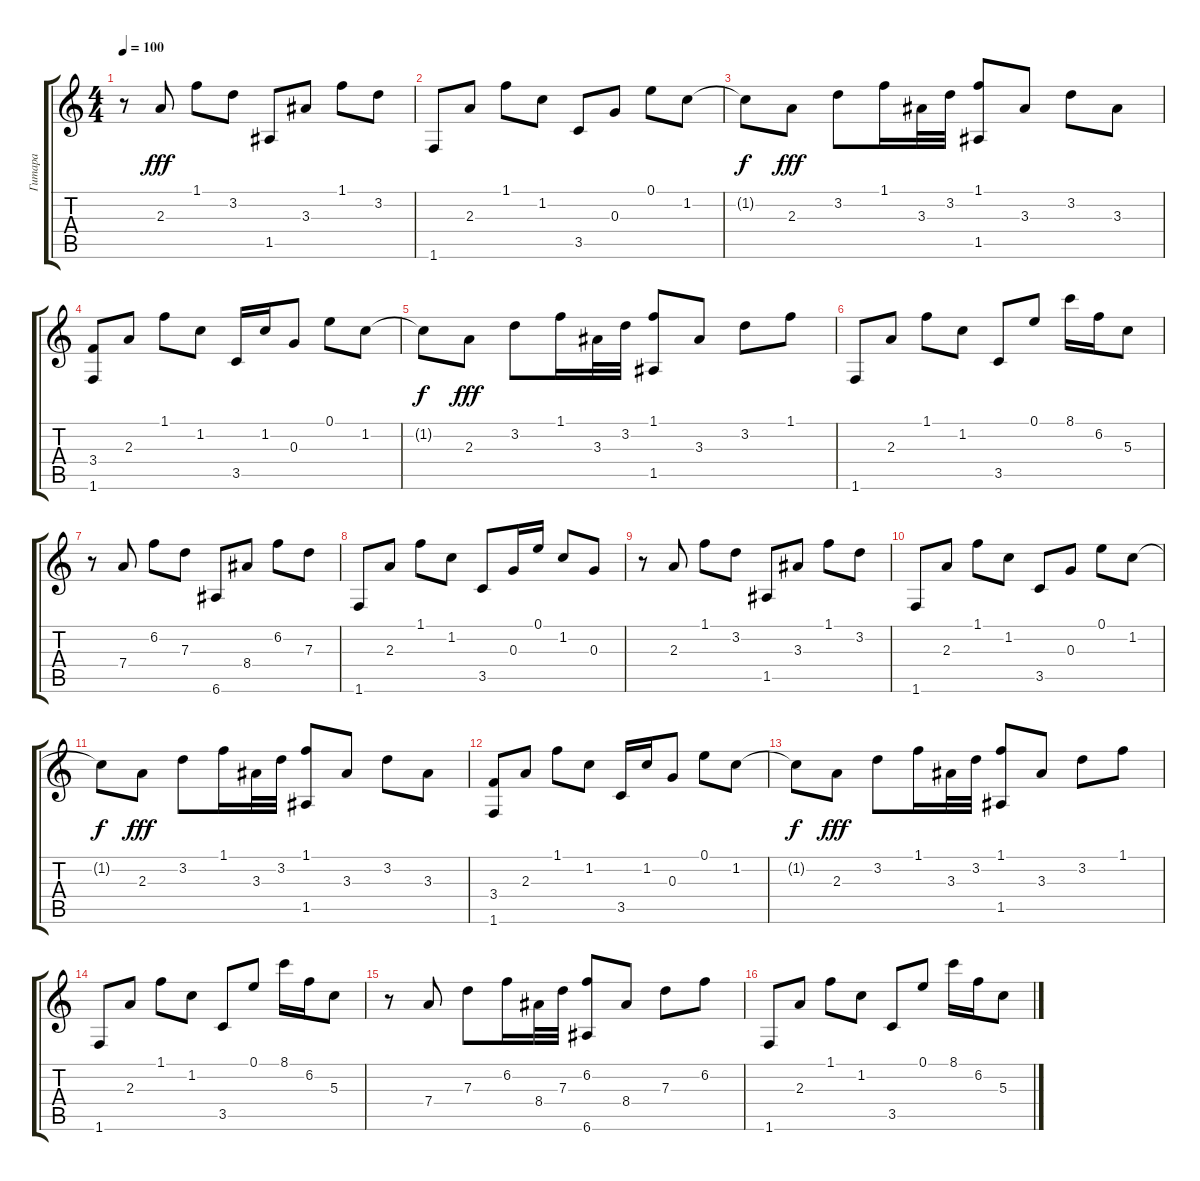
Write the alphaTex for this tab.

\track ("Гитара" "Гитара") {instrument acousticguitarnylon}
\staff {score tabs}
\tuning (E4 B3 G3 D3 A2 E2) {hide}
\ts (4 4)
\tempo 100
\clef g2
\ks c
r.8{dy fff} 2.3.8 1.1.8 3.2.8 1.5.8 3.3.8 1.1.8 3.2.8 |
1.6.8 2.3.8 1.1.8 1.2.8 3.5.8 0.3.8 0.1.8 1.2.8 |
1.2{t}.8{dy f} 2.3.8{dy fff} 3.2.8 1.1.16 3.3.32 3.2.32 (1.1 1.5).8 3.3.8 3.2.8 3.3.8 |
(3.4 1.6).8 2.3.8 1.1.8 1.2.8 3.5.16 1.2.16 0.3.8 0.1.8 1.2.8 |
1.2{t}.8{dy f} 2.3.8{dy fff} 3.2.8 1.1.16 3.3.32 3.2.32 (1.1 1.5).8 3.3.8 3.2.8 1.1.8 |
1.6.8 2.3.8 1.1.8 1.2.8 3.5.8 0.1.8 8.1.16 6.2.16 5.3.8 |
r.8 7.4.8 6.2.8 7.3.8 6.6.8 8.4.8 6.2.8 7.3.8 |
1.6.8 2.3.8 1.1.8 1.2.8 3.5.8 0.3.16 0.1.16 1.2.8 0.3.8 |
r.8 2.3.8 1.1.8 3.2.8 1.5.8 3.3.8 1.1.8 3.2.8 |
1.6.8 2.3.8 1.1.8 1.2.8 3.5.8 0.3.8 0.1.8 1.2.8 |
1.2{t}.8{dy f} 2.3.8{dy fff} 3.2.8 1.1.16 3.3.32 3.2.32 (1.1 1.5).8 3.3.8 3.2.8 3.3.8 |
(3.4 1.6).8 2.3.8 1.1.8 1.2.8 3.5.16 1.2.16 0.3.8 0.1.8 1.2.8 |
1.2{t}.8{dy f} 2.3.8{dy fff} 3.2.8 1.1.16 3.3.32 3.2.32 (1.1 1.5).8 3.3.8 3.2.8 1.1.8 |
1.6.8 2.3.8 1.1.8 1.2.8 3.5.8 0.1.8 8.1.16 6.2.16 5.3.8 |
r.8 7.4.8 7.3.8 6.2.16 8.4.32 7.3.32 (6.2 6.6).8 8.4.8 7.3.8 6.2.8 |
1.6.8 2.3.8 1.1.8 1.2.8 3.5.8 0.1.8 8.1.16 6.2.16 5.3.8
